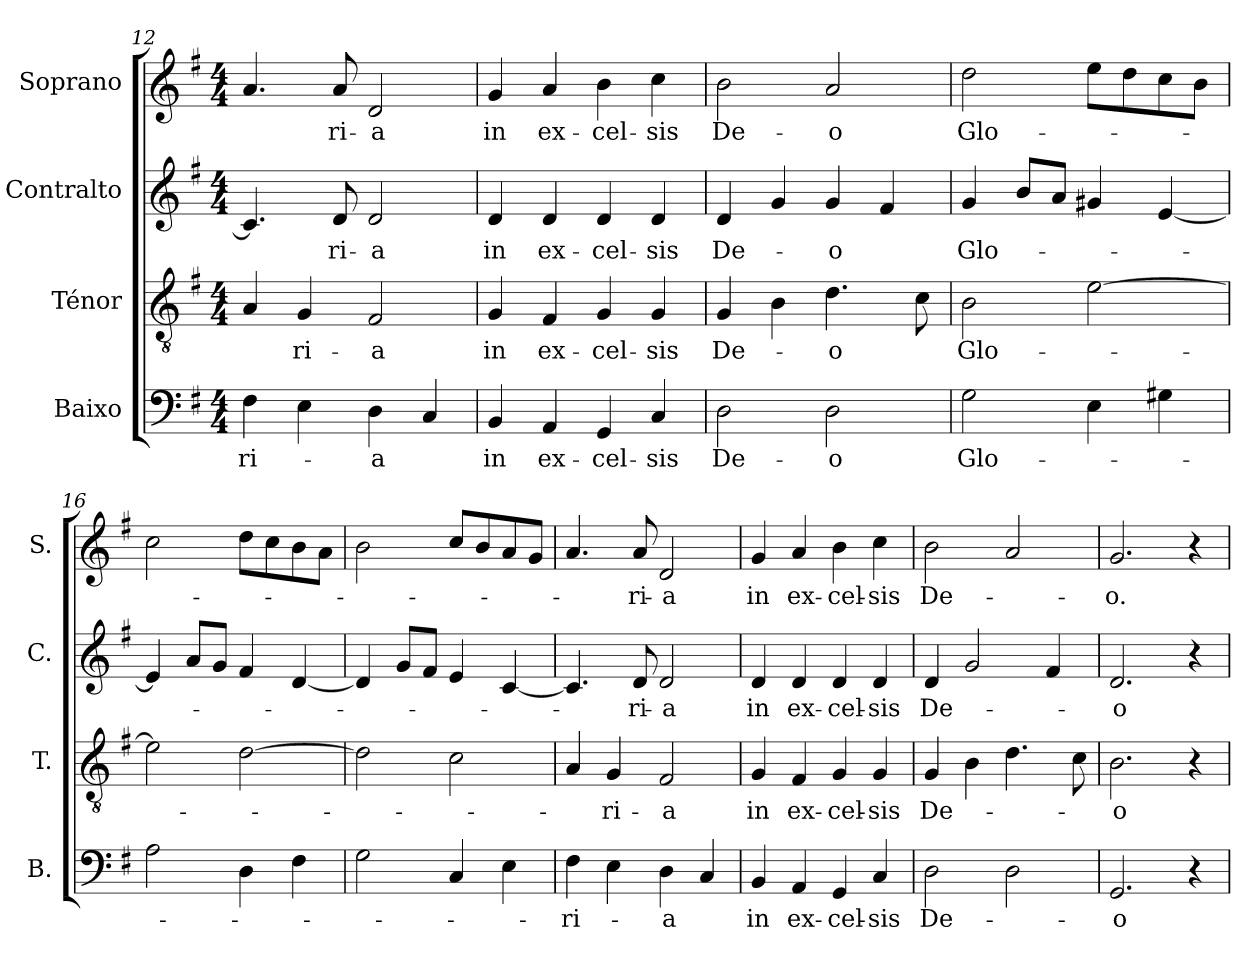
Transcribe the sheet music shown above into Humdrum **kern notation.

**kern	**text	**kern	**text	**kern	**text	**kern	**text
*part4	*part4	*part3	*part3	*part2	*part2	*part1	*part1
*staff4	*staff4	*staff3	*staff3	*staff2	*staff2	*staff1	*staff1
*I"Baixo	*	*I"Ténor	*	*I"Contralto	*	*I"Soprano	*
*I'B.	*	*I'T.	*	*I'C.	*	*I'S.	*
*clefF4	*	*clefGv2	*	*clefG2	*	*clefG2	*
*k[f#]	*	*k[f#]	*	*k[f#]	*	*k[f#]	*
*M4/4	*	*M4/4	*	*M4/4	*	*M4/4	*
=12	=12	=12	=12	=12	=12	=12	=12
!	!LO:LY:b	!	!	!	!	!	!
4F#\	ri-	4A/	.	4.c/]	.	4.a/	.
!	!	!	!LO:LY:b	!	!	!	!
4E\	.	4G/	ri-	.	.	.	.
!	!	!	!	!	!LO:LY:b	!	!LO:LY:b
.	.	.	.	8d/	ri-	8a/	ri-
!	!LO:LY:b	!	!LO:LY:b	!	!LO:LY:b	!	!LO:LY:b
4D\	-a	2F#/	-a	2d/	-a	2d/	-a
4C/	.	.	.	.	.	.	.
=13	=13	=13	=13	=13	=13	=13	=13
!	!LO:LY:b	!	!LO:LY:b	!	!LO:LY:b	!	!LO:LY:b
4BB/	in	4G/	in	4d/	in	4g/	in
!	!LO:LY:b	!	!LO:LY:b	!	!LO:LY:b	!	!LO:LY:b
4AA/	ex-	4F#/	ex-	4d/	ex-	4a/	ex-
!	!LO:LY:b	!	!LO:LY:b	!	!LO:LY:b	!	!LO:LY:b
4GG/	-cel-	4G/	-cel-	4d/	-cel-	4b\	-cel-
!	!LO:LY:b	!	!LO:LY:b	!	!LO:LY:b	!	!LO:LY:b
4C/	-sis	4G/	-sis	4d/	-sis	4cc\	-sis
=14	=14	=14	=14	=14	=14	=14	=14
!	!LO:LY:b	!	!LO:LY:b	!	!LO:LY:b	!	!LO:LY:b
2D\	De-	4G/	De-	4d/	De-	2b\	De-
.	.	4B\	.	4g/	.	.	.
!	!LO:LY:b	!	!LO:LY:b	!	!LO:LY:b	!	!LO:LY:b
2D\	-o	4.d\	o	4g/	o	2a/	o
.	.	.	.	4f#/	.	.	.
.	.	8c\	.	.	.	.	.
=15	=15	=15	=15	=15	=15	=15	=15
!	!LO:LY:b	!	!LO:LY:b	!	!LO:LY:b	!	!LO:LY:b
2G\	Glo-	2B\	Glo-	4g/	Glo-	2dd\	Glo-
.	.	.	.	8b/L	.	.	.
.	.	.	.	8a/J	.	.	.
4E\	.	[2e\	.	4g#X/	.	8ee\L	.
.	.	.	.	.	.	8dd\	.
4G#X\	.	.	.	[4e/	.	8cc\	.
.	.	.	.	.	.	8b\J	.
!!LO:LB:g=z
=16	=16	=16	=16	=16	=16	=16	=16
2A\	.	2e\]	.	4e/]	.	2cc\	.
.	.	.	.	8a/L	.	.	.
.	.	.	.	8g/J	.	.	.
4D\	.	[2d\	.	4f#/	.	8dd\L	.
.	.	.	.	.	.	8cc\	.
4F#\	.	.	.	[4d/	.	8b\	.
.	.	.	.	.	.	8a\J	.
=17	=17	=17	=17	=17	=17	=17	=17
2G\	.	2d\]	.	4d/]	.	2b\	.
.	.	.	.	8g/L	.	.	.
.	.	.	.	8f#/J	.	.	.
4C/	.	2c\	.	4e/	.	8cc/L	.
.	.	.	.	.	.	8b/	.
4E\	.	.	.	[4c/	.	8a/	.
.	.	.	.	.	.	8g/J	.
=18	=18	=18	=18	=18	=18	=18	=18
!	!LO:LY:b	!	!	!	!	!	!
4F#\	ri-	4A/	.	4.c/]	.	4.a/	.
!	!	!	!LO:LY:b	!	!	!	!
4E\	.	4G/	ri-	.	.	.	.
!	!	!	!	!	!LO:LY:b	!	!LO:LY:b
.	.	.	.	8d/	ri-	8a/	ri-
!	!LO:LY:b	!	!LO:LY:b	!	!LO:LY:b	!	!LO:LY:b
4D\	a	2F#/	-a	2d/	-a	2d/	-a
4C/	.	.	.	.	.	.	.
=19	=19	=19	=19	=19	=19	=19	=19
!	!LO:LY:b	!	!LO:LY:b	!	!LO:LY:b	!	!LO:LY:b
4BB/	in	4G/	in	4d/	in	4g/	in
!	!LO:LY:b	!	!LO:LY:b	!	!LO:LY:b	!	!LO:LY:b
4AA/	ex-	4F#/	ex-	4d/	ex-	4a/	ex-
!	!LO:LY:b	!	!LO:LY:b	!	!LO:LY:b	!	!LO:LY:b
4GG/	-cel-	4G/	-cel-	4d/	-cel-	4b\	-cel-
!	!LO:LY:b	!	!LO:LY:b	!	!LO:LY:b	!	!LO:LY:b
4C/	-sis	4G/	-sis	4d/	-sis	4cc\	-sis
=20	=20	=20	=20	=20	=20	=20	=20
!	!LO:LY:b	!	!LO:LY:b	!	!LO:LY:b	!	!LO:LY:b
2D\	De-	4G/	De-	4d/	De-	2b\	De-
.	.	4B\	.	2g/	.	.	.
2D\	.	4.d\	.	.	.	2a/	.
.	.	.	.	4f#/	.	.	.
.	.	8c\	.	.	.	.	.
=21	=21	=21	=21	=21	=21	=21	=21
!	!LO:LY:b	!	!LO:LY:b	!	!LO:LY:b	!	!LO:LY:b
2.GG/	o	2.B\	o	2.d/	o	2.g/	o.
4r	.	4r	.	4r	.	4r	.
=	=	=	=	=	=	=	=
*-	*-	*-	*-	*-	*-	*-	*-
